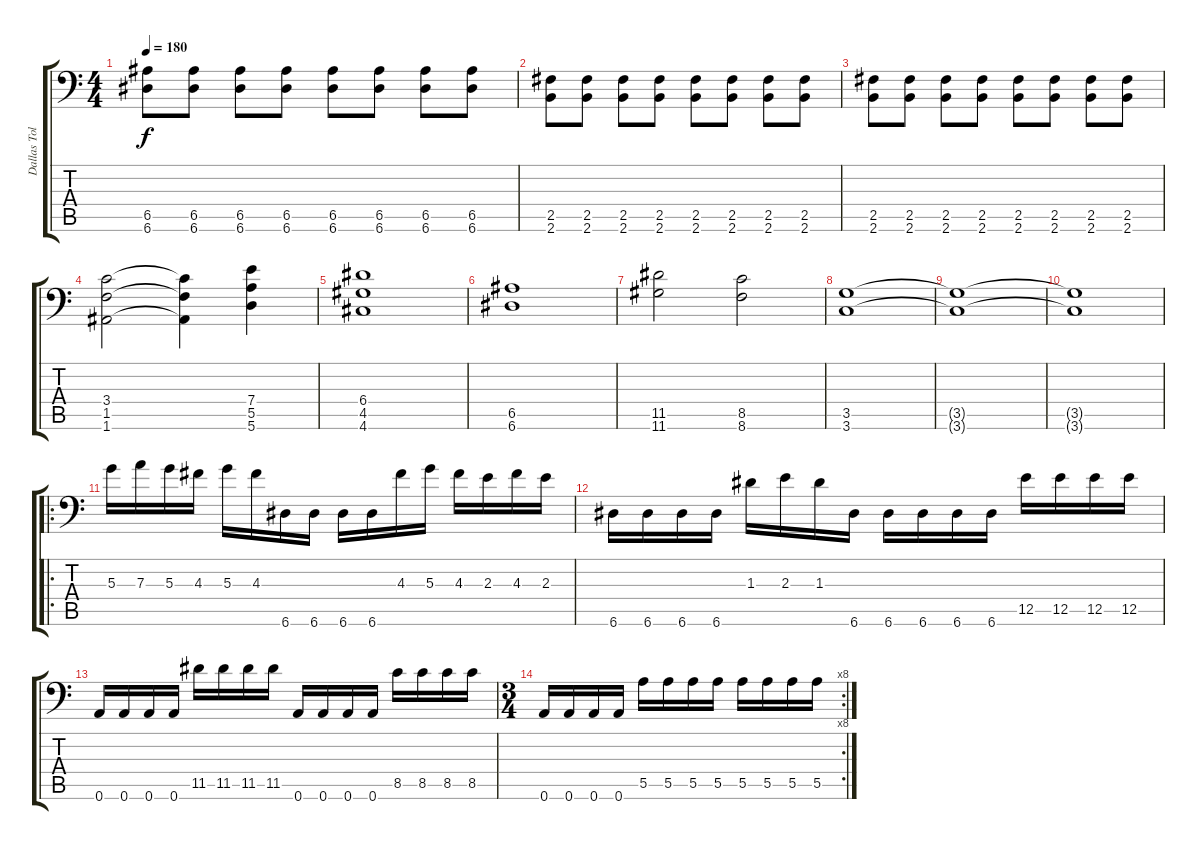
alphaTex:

\track ("Dallas Toler-Wade (Lead)" "Dallas Tol") {instrument distortionguitar}
\staff {score tabs}
\tuning (B3 Gb3 D3 A2 E2 A1) {hide}
\ts (4 4)
\tempo 180
\clef f4
\ks c
(6.5 6.6).8{dy f} (6.5 6.6).8 (6.5 6.6).8 (6.5 6.6).8 (6.5 6.6).8 (6.5 6.6).8 (6.5 6.6).8 (6.5 6.6).8 |
(2.5 2.6).8 (2.5 2.6).8 (2.5 2.6).8 (2.5 2.6).8 (2.5 2.6).8 (2.5 2.6).8 (2.5 2.6).8 (2.5 2.6).8 |
(2.5 2.6).8 (2.5 2.6).8 (2.5 2.6).8 (2.5 2.6).8 (2.5 2.6).8 (2.5 2.6).8 (2.5 2.6).8 (2.5 2.6).8 |
(3.4 1.5 1.6).2 (3.4{t} 1.5{t} 1.6{t}).4 (7.4 5.5 5.6).4 |
(6.4 4.5 4.6).1 |
(6.5 6.6).1 |
(11.5 11.6).2 (8.5 8.6).2 |
(3.5 3.6).1 |
(3.5{t} 3.6{t}).1 |
(3.5{t} 3.6{t}).1 |
\ro
5.3.16 7.3.16 5.3.16 4.3.16 5.3.16 4.3.16 6.6.16 6.6.16 6.6.16 6.6.16 4.3.16 5.3.16 4.3.16 2.3.16 4.3.16 2.3.16 |
6.6.16 6.6.16 6.6.16 6.6.16 1.3.16 2.3.16 1.3.16 6.6.16 6.6.16 6.6.16 6.6.16 6.6.16 12.5.16 12.5.16 12.5.16 12.5.16 |
0.6.16 0.6.16 0.6.16 0.6.16 11.5.16 11.5.16 11.5.16 11.5.16 0.6.16 0.6.16 0.6.16 0.6.16 8.5.16 8.5.16 8.5.16 8.5.16 |
\rc 8
\ts (3 4)
0.6.16 0.6.16 0.6.16 0.6.16 5.5.16 5.5.16 5.5.16 5.5.16 5.5.16 5.5.16 5.5.16 5.5.16
